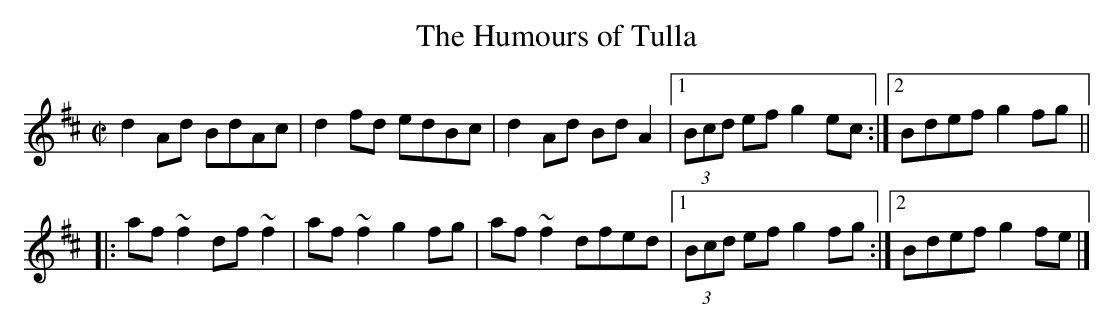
X:1
T:Humours of Tulla, The
E:13
M:C|
K:D
d2Ad BdAc|d2fd edBc|d2Ad Bd A2|1 (3Bcd ef g2 ec:|2 Bdef g2fg||*
|:af ~f2 df ~f2|af ~f2 g2 fg|af ~f2 dfed|1 (3Bcd ef g2fg:|2 Bdef g2fe|]**
\bigskip
